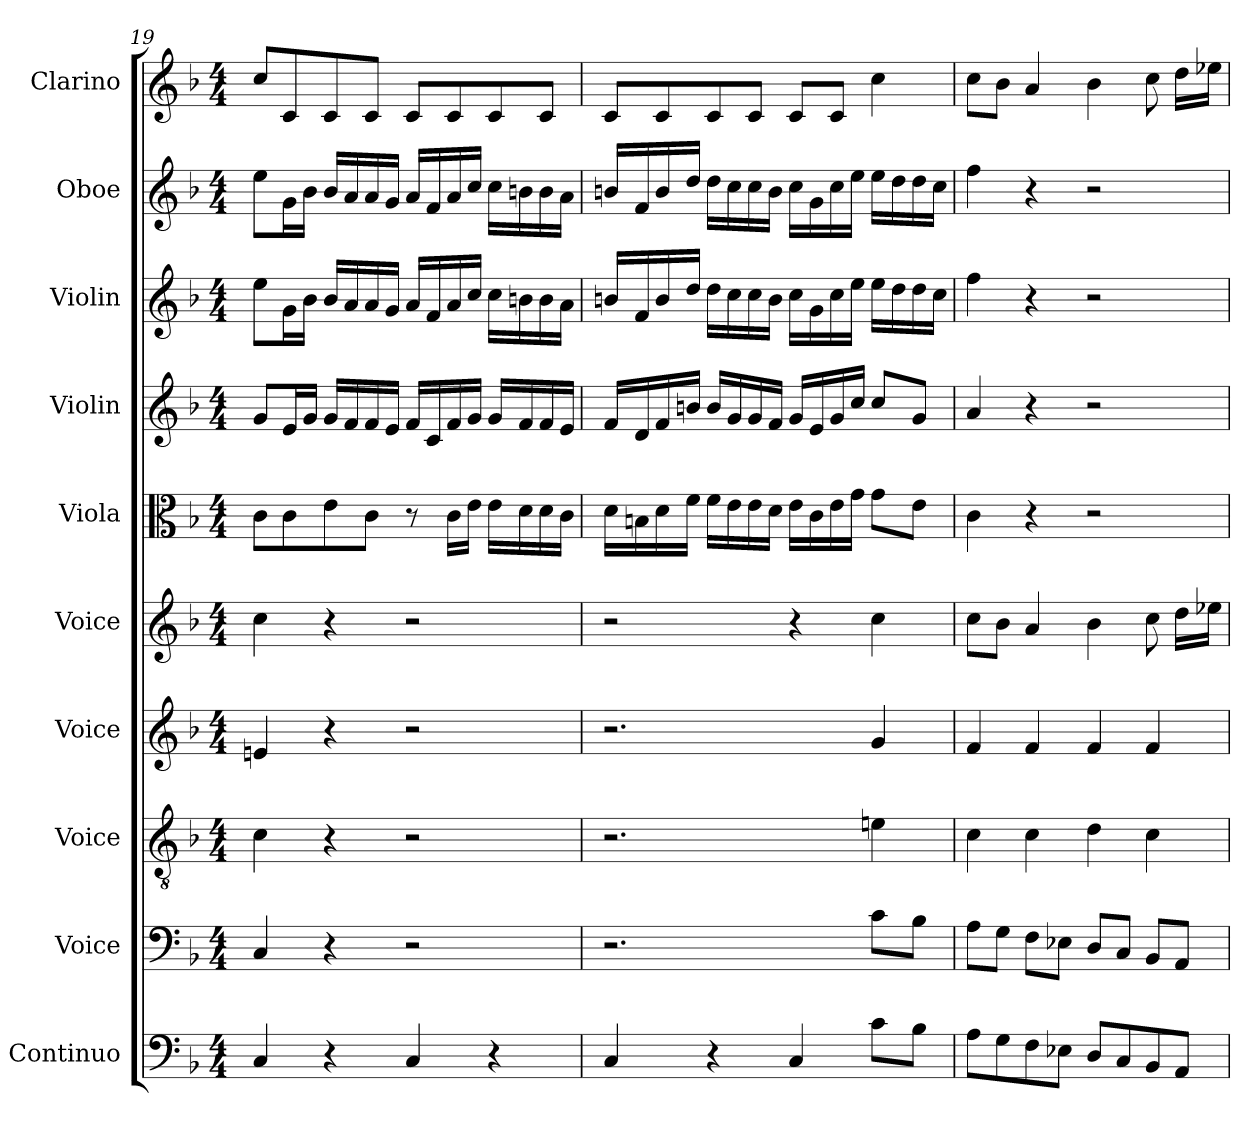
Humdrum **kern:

**kern	**kern	**kern	**kern	**kern	**kern	**kern	**kern	**kern	**kern
*part10	*part9	*part8	*part7	*part6	*part5	*part4	*part3	*part2	*part1
*staff10	*staff9	*staff8	*staff7	*staff6	*staff5	*staff4	*staff3	*staff2	*staff1
*I"Continuo	*I"Voice	*I"Voice	*I"Voice	*I"Voice	*I"Viola	*I"Violin	*I"Violin	*I"Oboe	*I"Clarino
*I'Cont.	*I'V	*I'V	*I'V	*I'V	*I'Vla.	*I'Vln.	*I'Vln.	*I'Ob.	*I'Clar.
*clefF4	*clefF4	*clefGv2	*clefG2	*clefG2	*clefC3	*clefG2	*clefG2	*clefG2	*clefG2
*k[b-]	*k[b-]	*k[b-]	*k[b-]	*k[b-]	*k[b-]	*k[b-]	*k[b-]	*k[b-]	*k[b-]
*M4/4	*M4/4	*M4/4	*M4/4	*M4/4	*M4/4	*M4/4	*M4/4	*M4/4	*M4/4
=19	=19	=19	=19	=19	=19	=19	=19	=19	=19
4C	4C	4c	4en	4cc	8cL	8gL	8eeL	8eeL	8ccL
.	.	.	.	.	8c	16eL	16gL	16gL	8c
.	.	.	.	.	.	16gJJ	16b-JJ	16b-JJ	.
4r	4r	4r	4r	4r	8e	16gLL	16b-LL	16b-LL	8c
.	.	.	.	.	.	16f	16a	16a	.
.	.	.	.	.	8cJ	16f	16a	16a	8cJ
.	.	.	.	.	.	16eJJ	16gJJ	16gJJ	.
4C	2r	2r	2r	2r	8r	16fLL	16aLL	16aLL	8cL
.	.	.	.	.	.	16c	16f	16f	.
.	.	.	.	.	16cLL	16f	16a	16a	8c
.	.	.	.	.	16eJJ	16gJJ	16ccJJ	16ccJJ	.
4r	.	.	.	.	16eLL	16gLL	16ccLL	16ccLL	8c
.	.	.	.	.	16d	16f	16bn	16bn	.
.	.	.	.	.	16d	16f	16b	16b	8cJ
.	.	.	.	.	16cJJ	16eJJ	16aJJ	16aJJ	.
=20	=20	=20	=20	=20	=20	=20	=20	=20	=20
4C	2.r	2.r	2.r	2r	16dLL	16fLL	16bnLL	16bnLL	8cL
.	.	.	.	.	16Bn	16d	16f	16f	.
.	.	.	.	.	16d	16f	16b	16b	8c
.	.	.	.	.	16fJJ	16bnJJ	16ddJJ	16ddJJ	.
4r	.	.	.	.	16fLL	16bLL	16ddLL	16ddLL	8c
.	.	.	.	.	16e	16g	16cc	16cc	.
.	.	.	.	.	16e	16g	16cc	16cc	8cJ
.	.	.	.	.	16dJJ	16fJJ	16bJJ	16bJJ	.
4C	.	.	.	4r	16eLL	16gLL	16ccLL	16ccLL	8cL
.	.	.	.	.	16c	16e	16g	16g	.
.	.	.	.	.	16e	16g	16cc	16cc	8cJ
.	.	.	.	.	16gJJ	16ccJJ	16eeJJ	16eeJJ	.
8cL	8cL	4en	4g	4cc	8gL	8ccL	16eeLL	16eeLL	4cc
.	.	.	.	.	.	.	16dd	16dd	.
8B-J	8B-J	.	.	.	8eJ	8gJ	16dd	16dd	.
.	.	.	.	.	.	.	16ccJJ	16ccJJ	.
=21	=21	=21	=21	=21	=21	=21	=21	=21	=21
8AL	8AL	4c	4f	8ccL	4c	4a	4ff	4ff	8ccL
8G	8GJ	.	.	8b-J	.	.	.	.	8b-J
8F	8FL	4c	4f	4a	4r	4r	4r	4r	4a
8E-XJ	8E-XJ	.	.	.	.	.	.	.	.
8DL	8DL	4d	4f	4b-	2r	2r	2r	2r	4b-
8C	8CJ	.	.	.	.	.	.	.	.
8BB-	8BB-L	4c	4f	8cc	.	.	.	.	8cc
8AAJ	8AAJ	.	.	16ddLL	.	.	.	.	16ddLL
.	.	.	.	16ee-XJJ	.	.	.	.	16ee-XJJ
=	=	=	=	=	=	=	=	=	=
*-	*-	*-	*-	*-	*-	*-	*-	*-	*-
